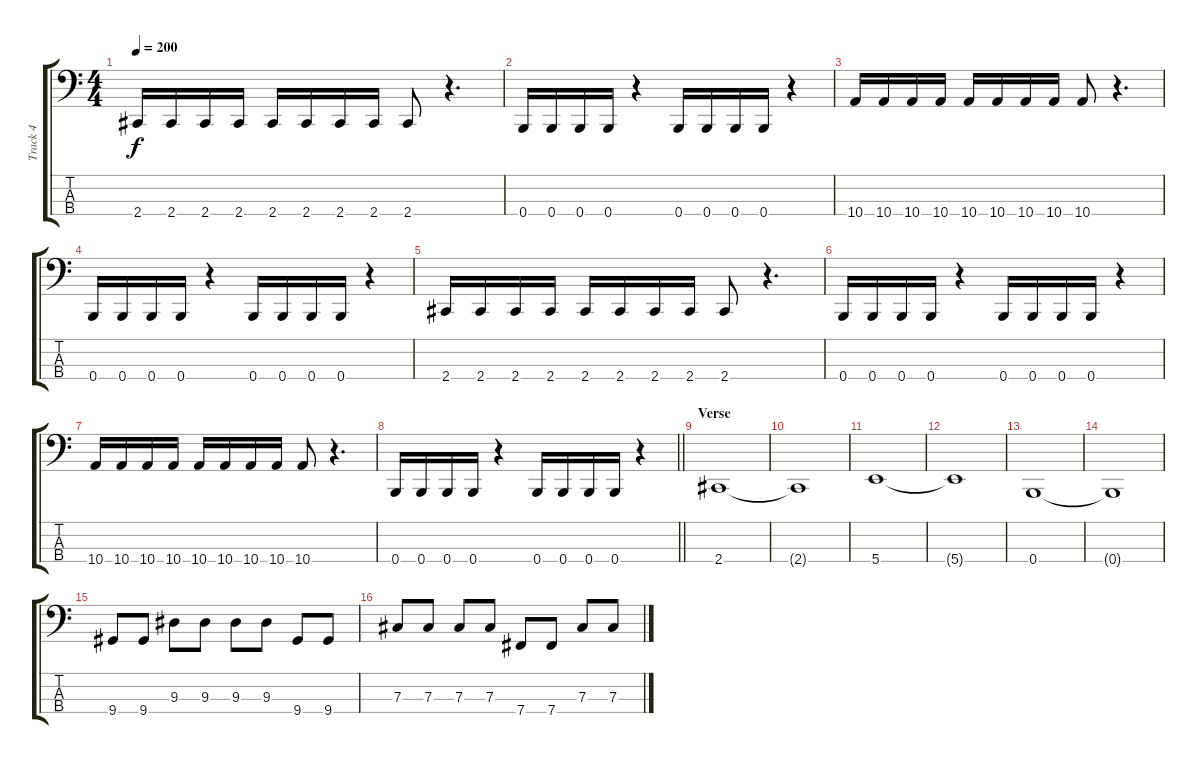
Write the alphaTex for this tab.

\track ("Track 4" "Track 4") {instrument electricbasspick}
\staff {score tabs}
\tuning (E2 B1 Gb1 B0) {hide}
\ts (4 4)
\tempo 200
\clef f4
\ks c
2.4.16{dy f} 2.4.16 2.4.16 2.4.16 2.4.16 2.4.16 2.4.16 2.4.16 2.4.8 r.4{d} |
0.4.16 0.4.16 0.4.16 0.4.16 r.4 0.4.16 0.4.16 0.4.16 0.4.16 r.4 |
10.4.16 10.4.16 10.4.16 10.4.16 10.4.16 10.4.16 10.4.16 10.4.16 10.4.8 r.4{d} |
0.4.16 0.4.16 0.4.16 0.4.16 r.4 0.4.16 0.4.16 0.4.16 0.4.16 r.4 |
2.4.16 2.4.16 2.4.16 2.4.16 2.4.16 2.4.16 2.4.16 2.4.16 2.4.8 r.4{d} |
0.4.16 0.4.16 0.4.16 0.4.16 r.4 0.4.16 0.4.16 0.4.16 0.4.16 r.4 |
10.4.16 10.4.16 10.4.16 10.4.16 10.4.16 10.4.16 10.4.16 10.4.16 10.4.8 r.4{d} |
\barLineRight lightlight
0.4.16 0.4.16 0.4.16 0.4.16 r.4 0.4.16 0.4.16 0.4.16 0.4.16 r.4 |
\section ("" "Verse")
2.4.1 |
2.4{t}.1 |
5.4.1 |
5.4{t}.1 |
0.4.1 |
0.4{t}.1 |
9.4.8 9.4.8 9.3.8 9.3.8 9.3.8 9.3.8 9.4.8 9.4.8 |
7.3.8 7.3.8 7.3.8 7.3.8 7.4.8 7.4.8 7.3.8 7.3.8
